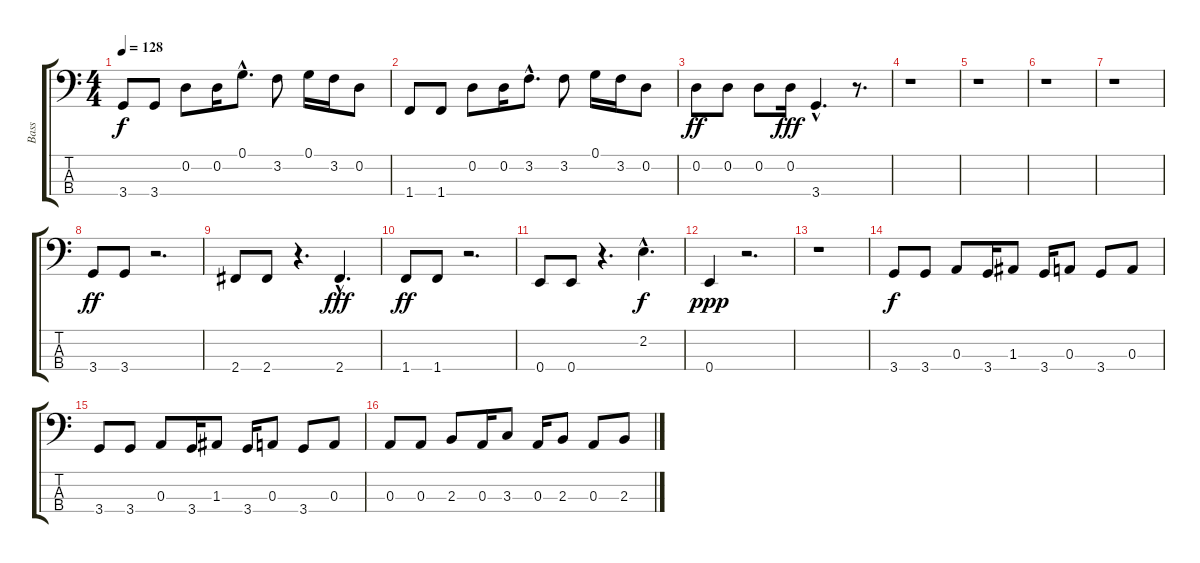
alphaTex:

\track ("Bass" "Bass") {instrument electricbassfinger}
\staff {score tabs}
\tuning (G2 D2 A1 E1) {hide}
\ts (4 4)
\tempo 128
\clef f4
\ks c
3.4.8{dy f} 3.4.8 0.2.8 0.2.16 0.1{hac}.8{d} 3.2.8 0.1.16 3.2.16 0.2.8 |
1.4.8 1.4.8 0.2.8 0.2.16 3.2{hac}.8{d} 3.2.8 0.1.16 3.2.16 0.2.8 |
0.2.8{dy ff} 0.2.8 0.2.8 0.2.16{dy fff} 3.4{hac}.4{d} r.8{d} |
r.1 |
r.1 |
r.1 |
r.1 |
3.4.8{dy ff} 3.4.8 r.2{d} |
2.4.8 2.4.8 r.4{d} 2.4{hac}.4{d dy fff} |
1.4.8{dy ff} 1.4.8 r.2{d} |
0.4.8 0.4.8 r.4{d} 2.2{hac}.4{d dy f} |
0.4.4{dy ppp} r.2{d} |
r.1 |
3.4.8{dy f} 3.4.8 0.3.8 3.4.16 1.3.8 3.4.16 0.3.8 3.4.8 0.3.8 |
3.4.8 3.4.8 0.3.8 3.4.16 1.3.8 3.4.16 0.3.8 3.4.8 0.3.8 |
0.3.8 0.3.8 2.3.8 0.3.16 3.3.8 0.3.16 2.3.8 0.3.8 2.3.8
